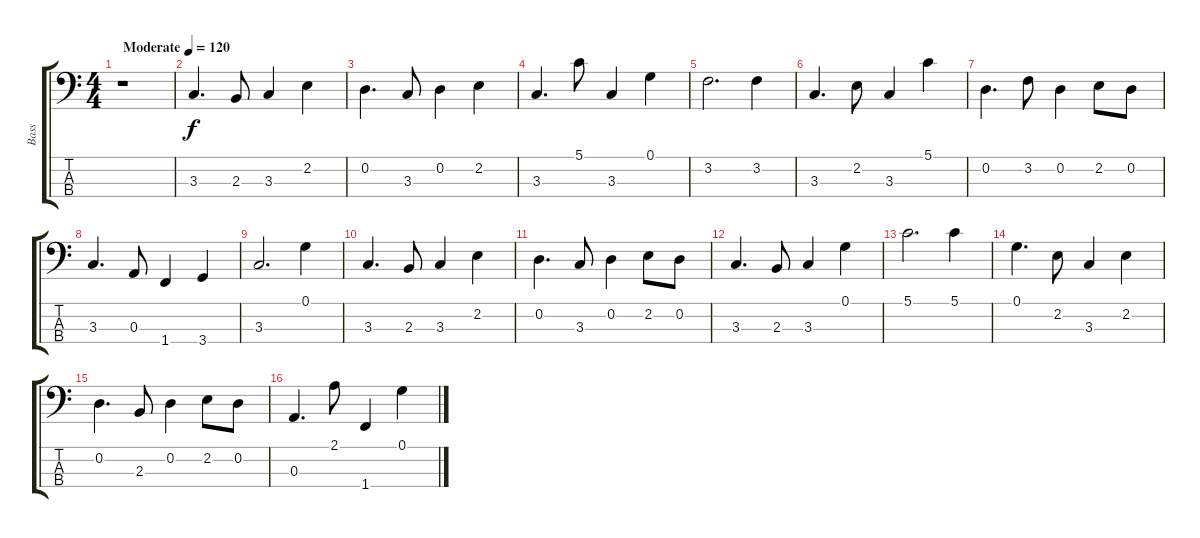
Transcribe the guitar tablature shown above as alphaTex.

\track ("Bass" "Bass") {instrument electricbassfinger}
\staff {score tabs}
\tuning (G2 D2 A1 E1) {hide}
\ts (4 4)
\tempo (120 "Moderate")
\clef f4
\ks c
r.1{dy f instrument electricbassfinger} |
3.3.4{d} 2.3.8 3.3.4 2.2.4 |
0.2.4{d} 3.3.8 0.2.4 2.2.4 |
3.3.4{d} 5.1.8 3.3.4 0.1.4 |
3.2.2{d} 3.2.4 |
3.3.4{d} 2.2.8 3.3.4 5.1.4 |
0.2.4{d} 3.2.8 0.2.4 2.2.8 0.2.8 |
3.3.4{d} 0.3.8 1.4.4 3.4.4 |
3.3.2{d} 0.1.4 |
3.3.4{d} 2.3.8 3.3.4 2.2.4 |
0.2.4{d} 3.3.8 0.2.4 2.2.8 0.2.8 |
3.3.4{d} 2.3.8 3.3.4 0.1.4 |
5.1.2{d} 5.1.4 |
0.1.4{d} 2.2.8 3.3.4 2.2.4 |
0.2.4{d} 2.3.8 0.2.4 2.2.8 0.2.8 |
0.3.4{d} 2.1.8 1.4.4 0.1.4
